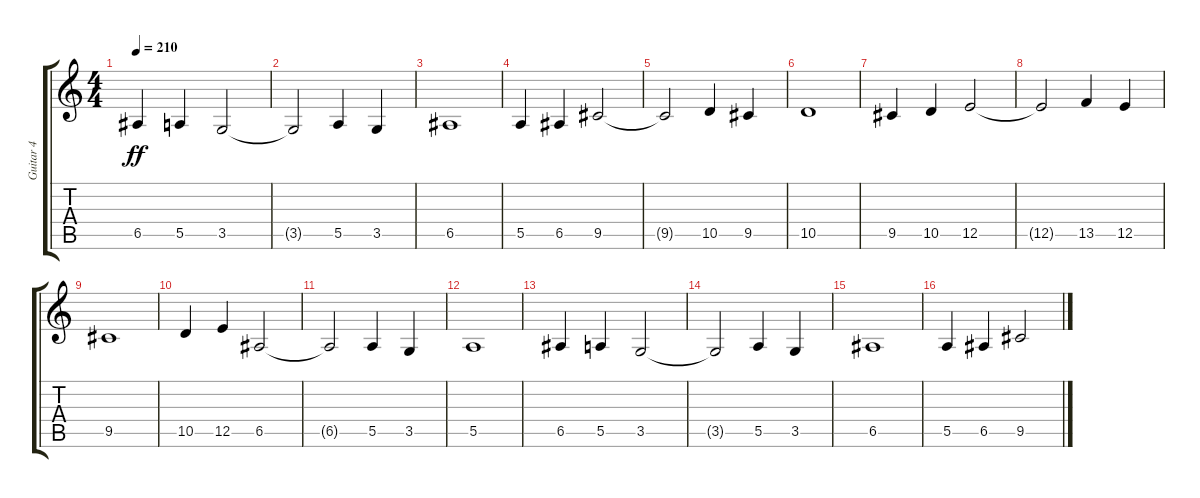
\track ("Guitar 4" "Guitar 4") {instrument distortionguitar}
\staff {score tabs}
\tuning (B3 Gb3 D3 A2 E2 B1) {hide}
\ts (4 4)
\tempo 210
\clef g2
\ks c
6.5.4{dy ff} 5.5.4 3.5.2 |
3.5{t}.2 5.5.4 3.5.4 |
6.5.1 |
5.5.4{volume 7} 6.5.4 9.5.2 |
9.5{t}.2 10.5.4 9.5.4 |
10.5.1 |
9.5.4 10.5.4 12.5.2 |
12.5{t}.2{volume 5} 13.5.4 12.5.4 |
9.5.1 |
10.5.4 12.5.4 6.5.2 |
6.5{t}.2 5.5.4 3.5.4 |
5.5.1{volume 3} |
6.5.4 5.5.4 3.5.2 |
3.5{t}.2 5.5.4 3.5.4 |
6.5.1 |
5.5.4{volume 0} 6.5.4 9.5.2
